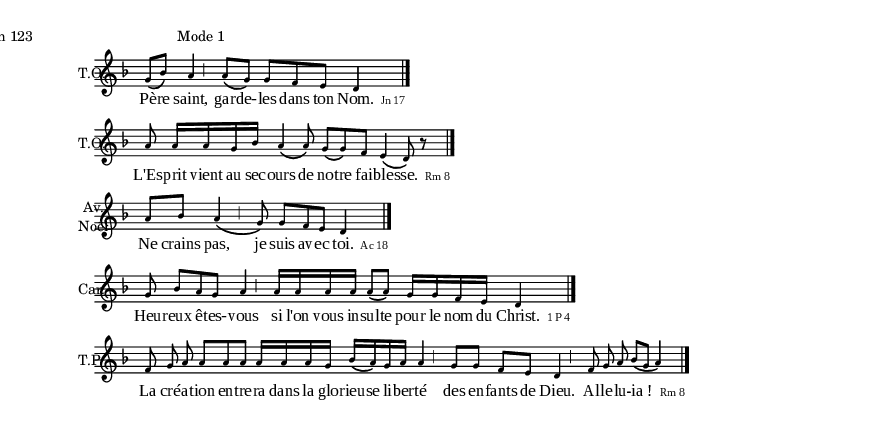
\version "2.14.0"
 \include "definitions.ly"
 \markup { \hspace #-10 \fill-line { "Psalm 123" "Mode 1" \null \null } }
\noPageBreak
\relative f' { 
	\new Staff {
		\cadenzaOn
		\key f \major
		\set Staff.instrumentName = \markup{ \center-column { T.O. } }
		g8[\( bes\)]
		a4 \cesure \pespace
		a8[\( g\)]
		\times 2/3 { g8[ f e] }
		d4
		\endBar
	}

	\addlyrics {
		Pè -- re saint, gar -- de- -- les dans ton Nom. 
		\markup { \citation #"Jn 17" } 
	}
}
 
 
\relative f' { 
	\new Staff {
		\cadenzaOn
		\key f \major
		\set Staff.instrumentName = \markup{ \center-column { T.O. } }
		a8
		a16[ a g bes]
		\times 2/3 { a4\( a8\) }
		\times 2/3 { g8[\( g\) f] }
		e4\( d8\) r8
		
		
		\endBar
	}

	\addlyrics {
		L'Es -- prit vient au sec -- ours de no -- tre fai -- ble -- sse. 
		\markup { \citation #"Rm 8" } 
	}
}
\relative f' { 
	\new Staff {
		\cadenzaOn
		\key f \major
		\set Staff.instrumentName = \markup{ \center-column { Av. Noël } }
		
		a8[ bes]
		\times 2/3 { a4\(\pespace \cesure \pespace g8\) } 
		\times 2/3 { g8[ f e ] } d4
		\endBar
	}
	\addlyrics {
		Ne crains pas, je suis av -- ec toi.
		\markup { \citation #"Ac 18" }
	}
}

\relative f' { 
	\new Staff {
		\cadenzaOn
		\key f \major
		\set Staff.instrumentName = \markup{ \center-column { Car. } }
		g8
		\times 2/3 { bes[ a g] }
		a4
		\cesure \pespace
		a16[ a a a]
		a8[\( a\)]
		g16[ g f e]
		d4
		\endBar
	}
	\addlyrics {
		Heu -- reux ê -- tes- -- vous si l'on vous in -- sul -- te pour le nom du Christ.
		\markup { \citation #"1 P 4" }
	}
}

\relative f' { 
	\new Staff {
		\cadenzaOn
		\key f \major
		\set Staff.instrumentName = \markup{ \center-column { T.P. } }
		\times 2/3 { f8 g a }
		\times 2/3 { a[ a a] }
		a16[ a a g]
		bes[\( a\) g a]
		a4
		\cesure \pespace
		g8[ g]
		f[ e]
		d4
		\cesure \pespace
		\times 2/3 { f8 g a }
		bes[\( g]
		a4\)
		\endBar
	}
	\addlyrics {
		La cré -- a -- tion en -- tre -- ra dans la glo -- rieu -- se li -- ber -- té des en -- fants de Dieu. "Al" -- le -- lu -- "ia !" _ _
		\markup { \citation #"Rm 8" }
	}
}

